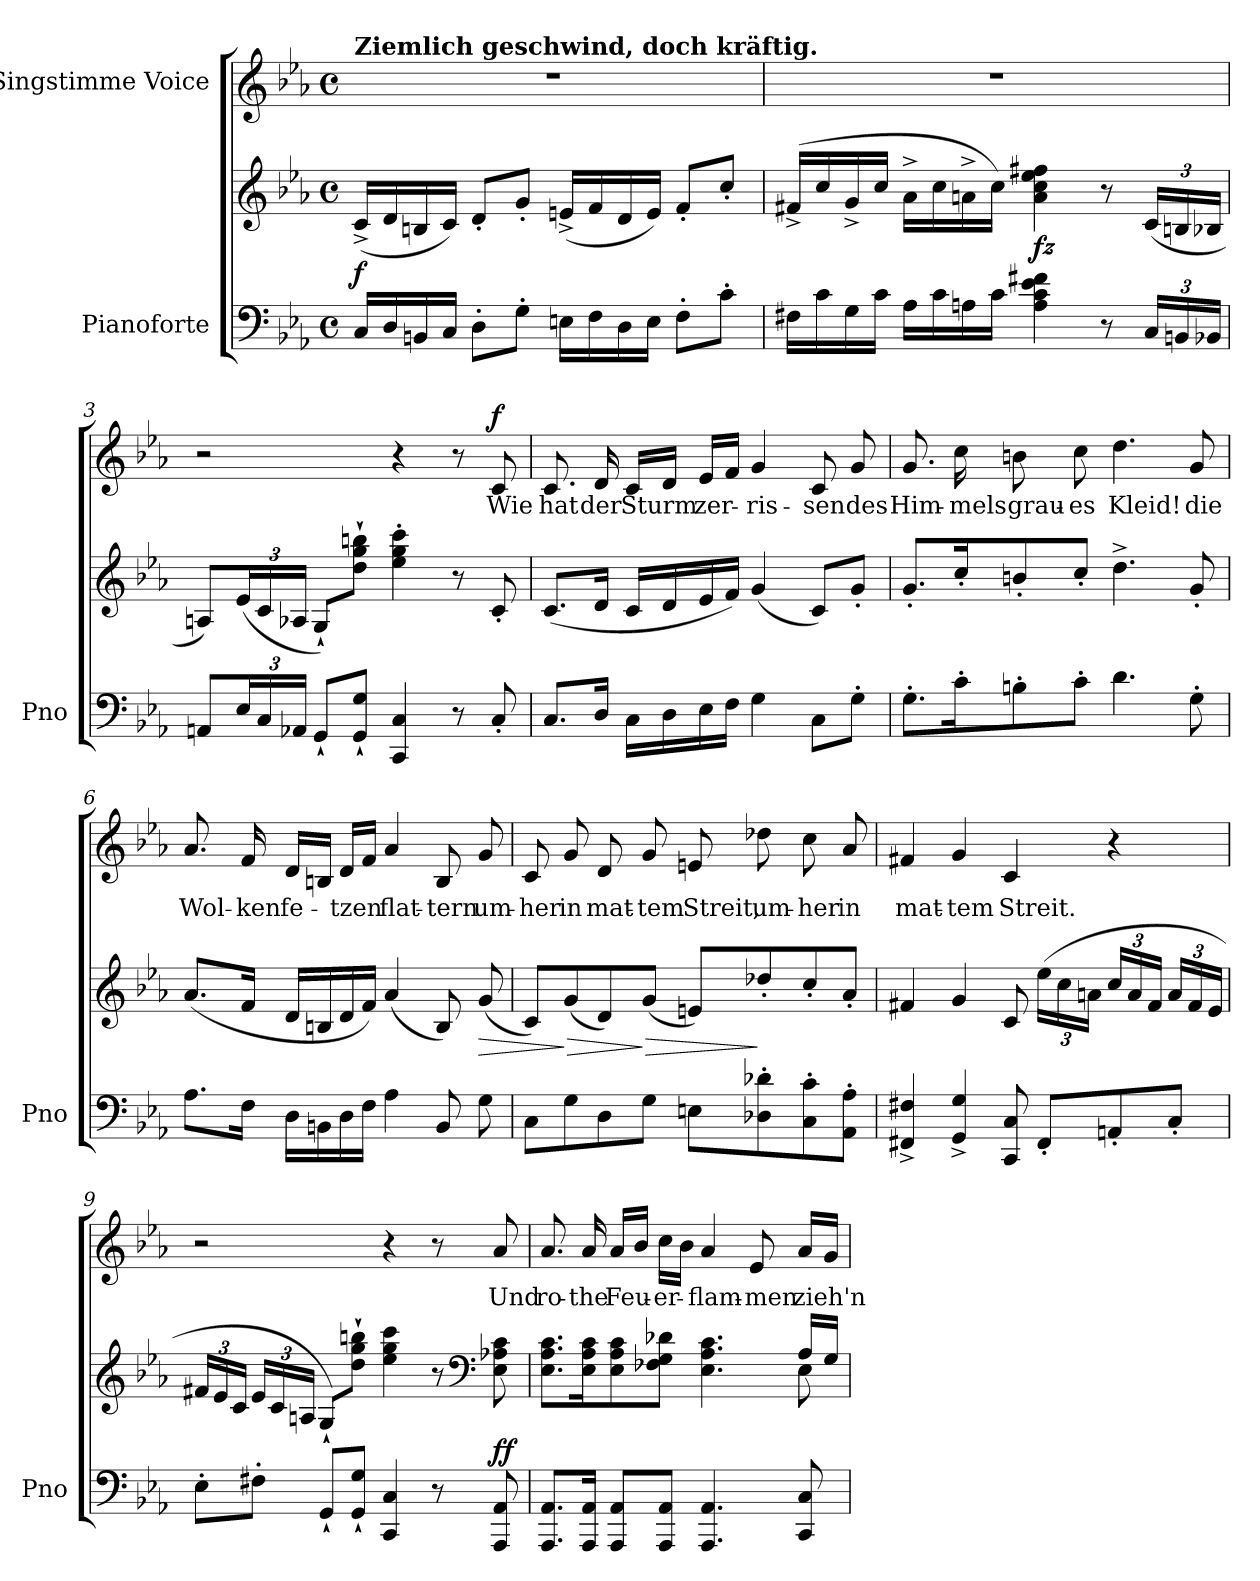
**kern	**kern	**dynam	**kern	**text	**dynam
*part2	*part2	*part2	*part1	*part1	*part1
*staff3	*staff2	*staff2/3	*staff1	*staff1	*staff1
*I"Pianoforte	*	*	*I"Singstimme Voice	*	*
*I'Pno	*	*	*	*	*
*clefF4	*clefG2	*	*clefG2	*	*
*k[b-e-a-]	*k[b-e-a-]	*	*k[b-e-a-]	*	*
*M4/4	*M4/4	*	*M4/4	*	*
*met(c)	*met(c)	*	*met(c)	*	*
*MM80	*MM80	*	*MM80	*	*
=1	=1	=1	=1	=1	=1
!	!	!	!LO:TX:B:t=Ziemlich geschwind, doch kräftig.	!	!
!	!	!LO:DY:a=2	!	!	!
16C/LL	(<16c^/LL	f	1r	.	.
16D/	16d/	.	.	.	.
16BBn/	16Bn/	.	.	.	.
16C/JJ	16c/JJ)	.	.	.	.
8D'\L	8d'/L	.	.	.	.
8G'\J	8g'/J	.	.	.	.
16En\LL	(<16en^/LL	.	.	.	.
16F\	16f/	.	.	.	.
16D\	16d/	.	.	.	.
16E\JJ	16e/JJ)	.	.	.	.
8F'\L	8f'/L	.	.	.	.
8c'\J	8cc'/J	.	.	.	.
=2	=2	=2	=2	=2	=2
16F#X\LL	(>16f#X^/LL	.	1r	.	.
16c\	16cc/	.	.	.	.
16G\	16g^/	.	.	.	.
16c\JJ	16cc/JJ	.	.	.	.
16A-\LL	16a-^\LL	.	.	.	.
16c\	16cc\	.	.	.	.
16An\	16an^\	.	.	.	.
16c\JJ	16cc\JJ)	.	.	.	.
!	!	!LO:DY:b	!	!	!
4A\ 4c\ 4e-\ 4f#X\	4a\ 4cc\ 4ee-\ 4ff#X\	fz	.	.	.
8r	8r	.	.	.	.
*Xbrackettup	*Xbrackettup	*	*	*	*
24C/LL	(<24c/LL	.	.	.	.
24BBn/	24Bn/	.	.	.	.
24BB-X/JJ	24B-X/JJ	.	.	.	.
=3	=3	=3	=3	=3	=3
8AAn/L	8An/L)	.	2r	.	.
24E-/L	(<24e-/L	.	.	.	.
24C/	24c/	.	.	.	.
24AA-X/JJ	24A-X/JJ	.	.	.	.
8GG`/L	8G`/L)	.	.	.	.
8GG/` 8G/`J	8dd\` 8gg\` 8bbn\`J	.	.	.	.
4CC/ 4C/	4ee-\' 4gg\' 4ccc\'	.	4r	.	.
8r	8r	.	8r	.	.
!	!	!	!	!LO:LY:b	!LO:DY:a
8C'/	8c'/	.	8c/	Wie	f
!!LO:LB:g=z
=4	=4	=4	=4	=4	=4
!	!	!	!	!LO:LY:b	!
8.C/L	(<8.c/L	.	8.c/	hat	.
!	!	!	!	!LO:LY:b	!
16D/Jk	16d/Jk	.	16d/	der	.
!	!	!	!	!LO:LY:b	!
16C\LL	16c/LL	.	16c/LL	Sturm	.
16D\	16d/	.	16d/JJ	.	.
!	!	!	!	!LO:LY:b	!
16E-\	16e-/	.	16e-/LL	zer-	.
16F\JJ	16f/JJ)	.	16f/JJ	.	.
!	!	!	!	!LO:LY:b	!
4G\	(<4g/	.	4g/	-ris-	.
!	!	!	!	!LO:LY:b	!
8C\L	8c/L)	.	8c/	-sen	.
!	!	!	!	!LO:LY:b	!
8G'\J	8g'/J	.	8g/	des	.
=5	=5	=5	=5	=5	=5
!	!	!	!	!LO:LY:b	!
8.G'\L	8.g'/L	.	8.g/	Him-	.
!	!	!	!	!LO:LY:b	!
16c'\K	16cc'/K	.	16cc\	-mels	.
!	!	!	!	!LO:LY:b	!
8Bn'\	8bn'/	.	8bn\	grau-	.
!	!	!	!	!LO:LY:b	!
8c'\J	8cc'/J	.	8cc\	-es	.
!	!	!	!	!LO:LY:b	!
4.d\	4.dd^\	.	4.dd\	Kleid!	.
!	!	!	!	!LO:LY:b	!
8G'\	8g'/	.	8g/	die	.
=6	=6	=6	=6	=6	=6
!	!	!	!	!LO:LY:b	!
8.A-\L	(<8.a-/L	.	8.a-/	Wol-	.
!	!	!	!	!LO:LY:b	!
16F\Jk	16f/Jk	.	16f/	-ken	.
!	!	!	!	!LO:LY:b	!
16D\LL	16d/LL	.	16d/LL	fe-	.
16BBn\	16Bn/	.	16Bn/JJ	.	.
!	!	!	!	!LO:LY:b	!
16D\	16d/	.	16d/LL	-tzen	.
16F\JJ	16f/JJ)	.	16f/JJ	.	.
!	!	!	!	!LO:LY:b	!
4A-\	(<4a-/	.	4a-/	flat-	.
!	!	!	!	!LO:LY:b	!
8BB/	8B/)	.	8B/	-tern	.
!	!	!LO:HP:b	!	!LO:LY:b	!
8G\	(<8g/	>	8g/	um-	.
!!LO:LB:g=z
=7	=7	=7	=7	=7	=7
!	!	!	!	!LO:LY:b	!
8C\L	8c/L)	.	8c/	-her	.
!	!	!LO:HP:n=1:b	!	!LO:LY:b	!
8G\	(<8g/	] >	8g/	in	.
!	!	!	!	!LO:LY:b	!
8D\	8d/)	.	8d/	mat-	.
!	!	!LO:HP:n=1:b	!	!LO:LY:b	!
8G\J	(<8g/J	] >	8g/	-tem	.
!	!	!	!	!LO:LY:b	!
8En\L	8en/L)	.	8en/	Streit,	.
!	!	!	!	!LO:LY:b	!
8D-X\' 8d-X\'	8dd-X'/	]	8dd-X\	um-	.
!	!	!	!	!LO:LY:b	!
8C\' 8c\'	8cc'/	.	8cc\	-her	.
!	!	!	!	!LO:LY:b	!
8AA-\' 8A-\'J	8a-'/J	.	8a-/	in	.
=8	=8	=8	=8	=8	=8
!	!	!	!	!LO:LY:b	!
4FF#X/^ 4F#X/^	4f#X/	.	4f#X/	mat-	.
!	!	!	!	!LO:LY:b	!
4GG/^ 4G/^	4g/	.	4g/	-tem	.
!	!	!	!	!LO:LY:b	!
8CC/ 8C/	8c/	.	4c/	Streit.	.
8FF#'/L	(>24ee-\LL	.	.	.	.
.	24cc\	.	.	.	.
.	24an\JJ	.	.	.	.
8AAn'/	24cc/LL	.	4r	.	.
.	24a/	.	.	.	.
.	24f#/JJ	.	.	.	.
8C'/J	24a/LL	.	.	.	.
.	24f#/	.	.	.	.
.	24e-/JJ	.	.	.	.
=9	=9	=9	=9	=9	=9
8E-'\L	24f#X/LL	.	2r	.	.
.	24e-/	.	.	.	.
.	24c/JJ	.	.	.	.
8F#X'\J	24e-/LL	.	.	.	.
.	24c/	.	.	.	.
.	24An/JJ	.	.	.	.
8GG`/L	8G`/L)	.	.	.	.
8GG/` 8G/`J	8dd\` 8gg\` 8bbn\`J	.	.	.	.
4CC/ 4C/	4ee-\ 4gg\ 4ccc\	.	4r	.	.
8r	8r	.	8r	.	.
*	*clefF4	*	*	*	*
!	!	!LO:DY:a=2	!	!LO:LY:b	!
8AAA-/ 8AA-/	8E-\ 8A-X\ 8c\	ff	8a-/	Und	.
!!LO:PB:g=z
=10	=10	=10	=10	=10	=10
*	*^	*	*	*	*
!	!	!	!	!	!LO:LY:b	!
8.AAA-/ 8.AA-/L	8.E-\ 8.A-\ 8.c\L	2ryy	.	8.a-/	ro-	.
!	!	!	!	!	!LO:LY:b	!
16AAA-/ 16AA-/Jk	16E-\ 16A-\ 16c\K	.	.	16a-/	-the	.
!	!	!	!	!	!LO:LY:b	!
8AAA-/ 8AA-/L	8E-\ 8A-\ 8c\	.	.	16a-/LL	Feu-	.
.	.	.	.	16b-/JJ	.	.
!	!	!	!	!	!LO:LY:b	!
8AAA-/ 8AA-/J	8F-X\ 8G\ 8d-X\J	.	.	16cc\LL	-er-	.
.	.	.	.	16b-\JJ	.	.
!	!	!	!	!	!LO:LY:b	!
4.AAA-/ 4.AA-/	4.E-\ 4.A-\ 4.c\	4ryy	.	4a-/	-flam-	.
!	!	!	!	!	!LO:LY:b	!
.	.	8ryy	.	8e-/	-men	.
!	!	!	!	!	!LO:LY:b	!
8CC/ 8C/	16A-/LL	8E-\	.	16a-/LL	zieh'n	.
.	16G/JJ	.	.	16g/JJ	.	.
*	*v	*v	*	*	*	*
=	=	=	=	=	=
*-	*-	*-	*-	*-	*-
